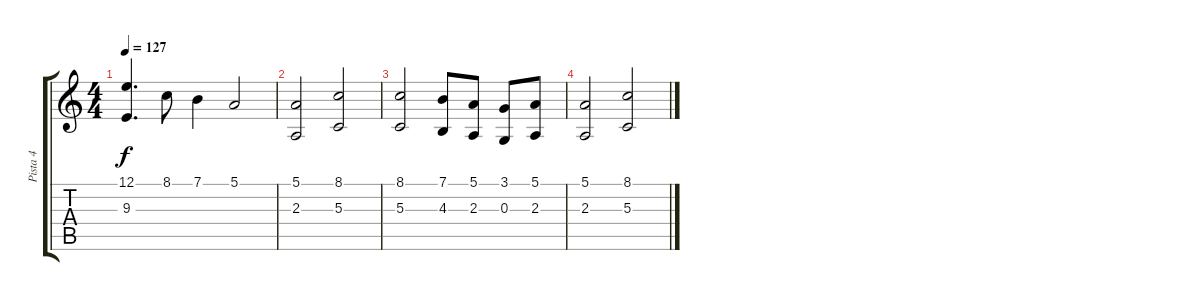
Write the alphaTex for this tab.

\track ("Pista 4" "Pista 4") {instrument lead1square}
\staff {score tabs}
\tuning (E4 B3 G3 D3 A2 E2) {hide}
\ts (4 4)
\tempo 127
\clef g2
\ks c
(12.1 9.3).4{d dy f} 8.1.8 7.1.4 5.1.2 |
(5.1 2.3).2 (8.1 5.3).2 |
(8.1 5.3).2 (7.1 4.3).8 (5.1 2.3).8 (3.1 0.3).8 (5.1 2.3).8 |
(5.1 2.3).2 (8.1 5.3).2
